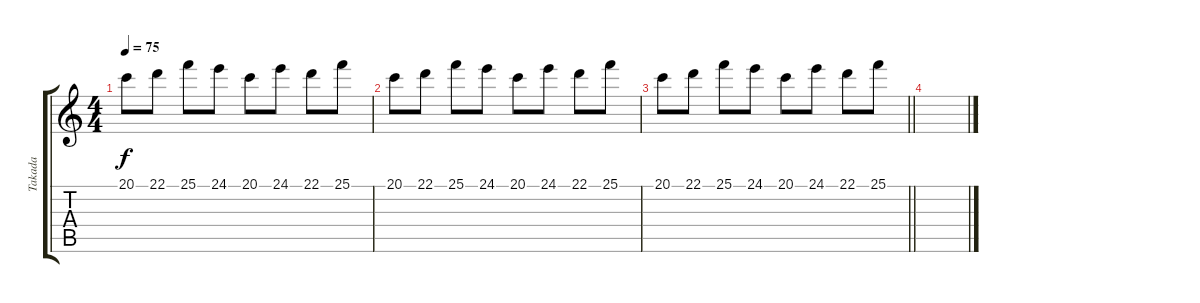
\track ("Takada" "Takada") {instrument vibraphone}
\staff {score tabs}
\tuning (E4 B3 G3 D3 A2 E2) {hide}
\ts (4 4)
\tempo 75
\clef g2
\ks c
20.1.8{dy f} 22.1.8 25.1.8 24.1.8 20.1.8 24.1.8 22.1.8 25.1.8 |
20.1.8 22.1.8 25.1.8 24.1.8 20.1.8 24.1.8 22.1.8 25.1.8 |
\barLineRight lightlight
20.1.8 22.1.8 25.1.8 24.1.8 20.1.8 24.1.8 22.1.8 25.1.8 |
\section ("" "")
